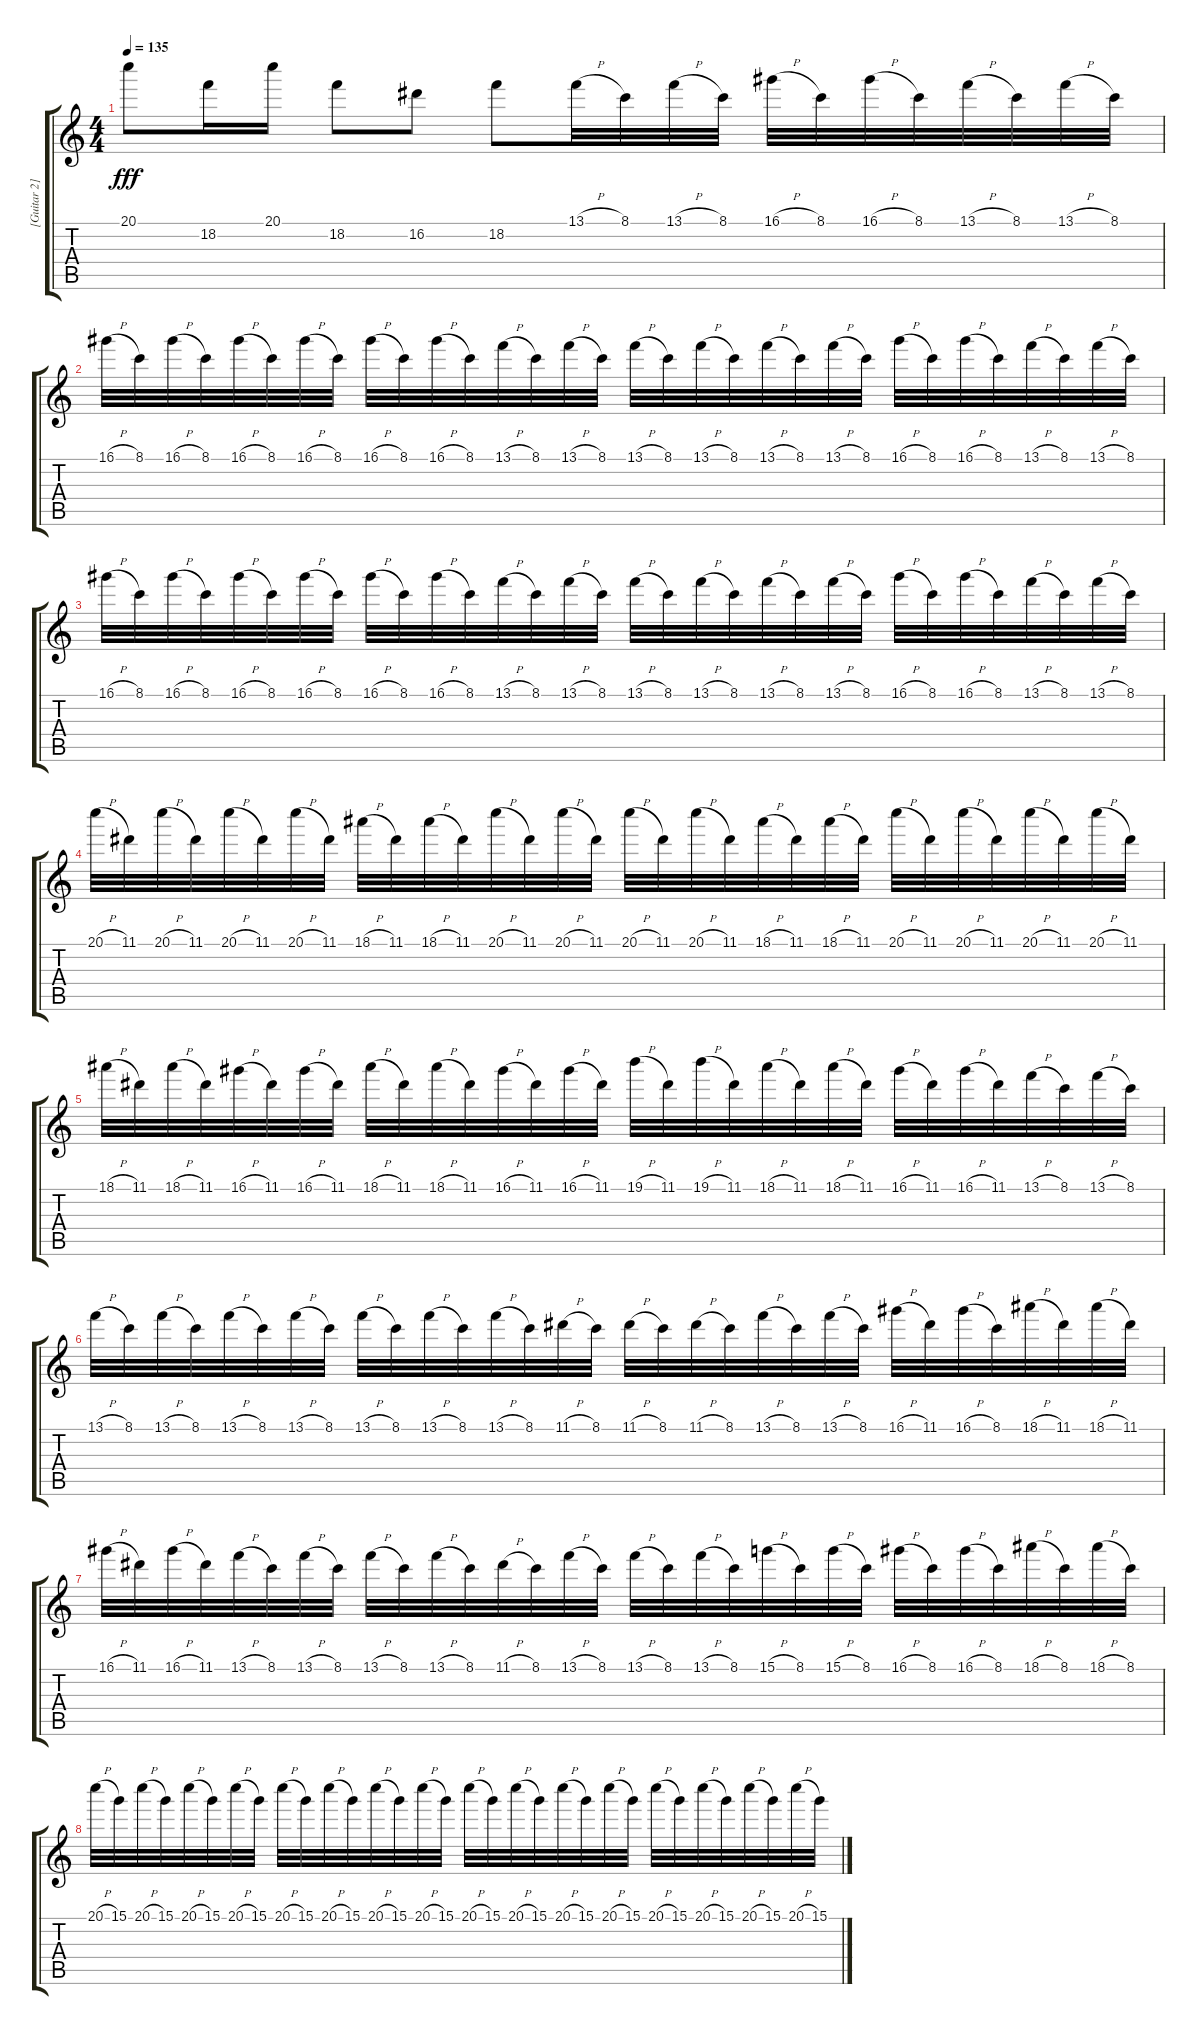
\track ("[Guitar 2]" "[Guitar 2]") {instrument overdrivenguitar}
\staff {score tabs}
\tuning (E4 B3 G3 D3 A2 E2) {hide}
\ts (4 4)
\tempo 135
\clef g2
\ks c
20.1.8{dy fff} 18.2.16 20.1.16 18.2.8 16.2.8 18.2.8 13.1{h}.32 8.1.32 13.1{h}.32 8.1.32 16.1{h}.32 8.1.32 16.1{h}.32 8.1.32 13.1{h}.32 8.1.32 13.1{h}.32 8.1.32 |
16.1{h}.32 8.1.32 16.1{h}.32 8.1.32 16.1{h}.32 8.1.32 16.1{h}.32 8.1.32 16.1{h}.32 8.1.32 16.1{h}.32 8.1.32 13.1{h}.32 8.1.32 13.1{h}.32 8.1.32 13.1{h}.32 8.1.32 13.1{h}.32 8.1.32 13.1{h}.32 8.1.32 13.1{h}.32 8.1.32 16.1{h}.32 8.1.32 16.1{h}.32 8.1.32 13.1{h}.32 8.1.32 13.1{h}.32 8.1.32 |
16.1{h}.32 8.1.32 16.1{h}.32 8.1.32 16.1{h}.32 8.1.32 16.1{h}.32 8.1.32 16.1{h}.32 8.1.32 16.1{h}.32 8.1.32 13.1{h}.32 8.1.32 13.1{h}.32 8.1.32 13.1{h}.32 8.1.32 13.1{h}.32 8.1.32 13.1{h}.32 8.1.32 13.1{h}.32 8.1.32 16.1{h}.32 8.1.32 16.1{h}.32 8.1.32 13.1{h}.32 8.1.32 13.1{h}.32 8.1.32 |
20.1{h}.32 11.1.32 20.1{h}.32 11.1.32 20.1{h}.32 11.1.32 20.1{h}.32 11.1.32 18.1{h}.32 11.1.32 18.1{h}.32 11.1.32 20.1{h}.32 11.1.32 20.1{h}.32 11.1.32 20.1{h}.32 11.1.32 20.1{h}.32 11.1.32 18.1{h}.32 11.1.32 18.1{h}.32 11.1.32 20.1{h}.32 11.1.32 20.1{h}.32 11.1.32 20.1{h}.32 11.1.32 20.1{h}.32 11.1.32 |
18.1{h}.32 11.1.32 18.1{h}.32 11.1.32 16.1{h}.32 11.1.32 16.1{h}.32 11.1.32 18.1{h}.32 11.1.32 18.1{h}.32 11.1.32 16.1{h}.32 11.1.32 16.1{h}.32 11.1.32 19.1{h}.32 11.1.32 19.1{h}.32 11.1.32 18.1{h}.32 11.1.32 18.1{h}.32 11.1.32 16.1{h}.32 11.1.32 16.1{h}.32 11.1.32 13.1{h}.32 8.1.32 13.1{h}.32 8.1.32 |
13.1{h}.32 8.1.32 13.1{h}.32 8.1.32 13.1{h}.32 8.1.32 13.1{h}.32 8.1.32 13.1{h}.32 8.1.32 13.1{h}.32 8.1.32 13.1{h}.32 8.1.32 11.1{h}.32 8.1.32 11.1{h}.32 8.1.32 11.1{h}.32 8.1.32 13.1{h}.32 8.1.32 13.1{h}.32 8.1.32 16.1{h}.32 11.1.32 16.1{h}.32 8.1.32 18.1{h}.32 11.1.32 18.1{h}.32 11.1.32 |
16.1{h}.32 11.1.32 16.1{h}.32 11.1.32 13.1{h}.32 8.1.32 13.1{h}.32 8.1.32 13.1{h}.32 8.1.32 13.1{h}.32 8.1.32 11.1{h}.32 8.1.32 13.1{h}.32 8.1.32 13.1{h}.32 8.1.32 13.1{h}.32 8.1.32 15.1{h}.32 8.1.32 15.1{h}.32 8.1.32 16.1{h}.32 8.1.32 16.1{h}.32 8.1.32 18.1{h}.32 8.1.32 18.1{h}.32 8.1.32 |
20.1{h}.32 15.1.32 20.1{h}.32 15.1.32 20.1{h}.32 15.1.32 20.1{h}.32 15.1.32 20.1{h}.32 15.1.32 20.1{h}.32 15.1.32 20.1{h}.32 15.1.32 20.1{h}.32 15.1.32 20.1{h}.32 15.1.32 20.1{h}.32 15.1.32 20.1{h}.32 15.1.32 20.1{h}.32 15.1.32 20.1{h}.32 15.1.32 20.1{h}.32 15.1.32 20.1{h}.32 15.1.32 20.1{h}.32 15.1.32
